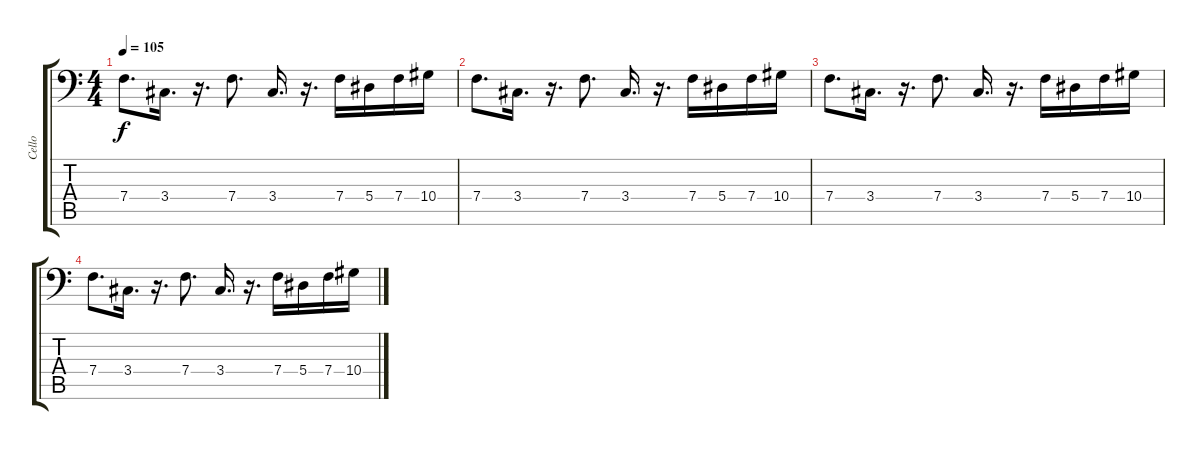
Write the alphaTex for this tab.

\track ("Cello" "Cello") {instrument cello}
\staff {score tabs}
\tuning (C4 G3 Eb3 Bb2 F2 Bb1) {hide}
\ts (4 4)
\tempo 105
\clef f4
\ks c
7.4.8{d dy f volume 8} 3.4.16{d} r.16{d} 7.4.8{d} 3.4.16{d} r.16{d} 7.4.16 5.4.16 7.4.16 10.4.16 |
7.4.8{d} 3.4.16{d} r.16{d} 7.4.8{d} 3.4.16{d} r.16{d} 7.4.16 5.4.16 7.4.16 10.4.16 |
7.4.8{d} 3.4.16{d} r.16{d} 7.4.8{d} 3.4.16{d} r.16{d} 7.4.16 5.4.16 7.4.16 10.4.16 |
7.4.8{d} 3.4.16{d} r.16{d} 7.4.8{d} 3.4.16{d} r.16{d} 7.4.16 5.4.16 7.4.16 10.4.16
